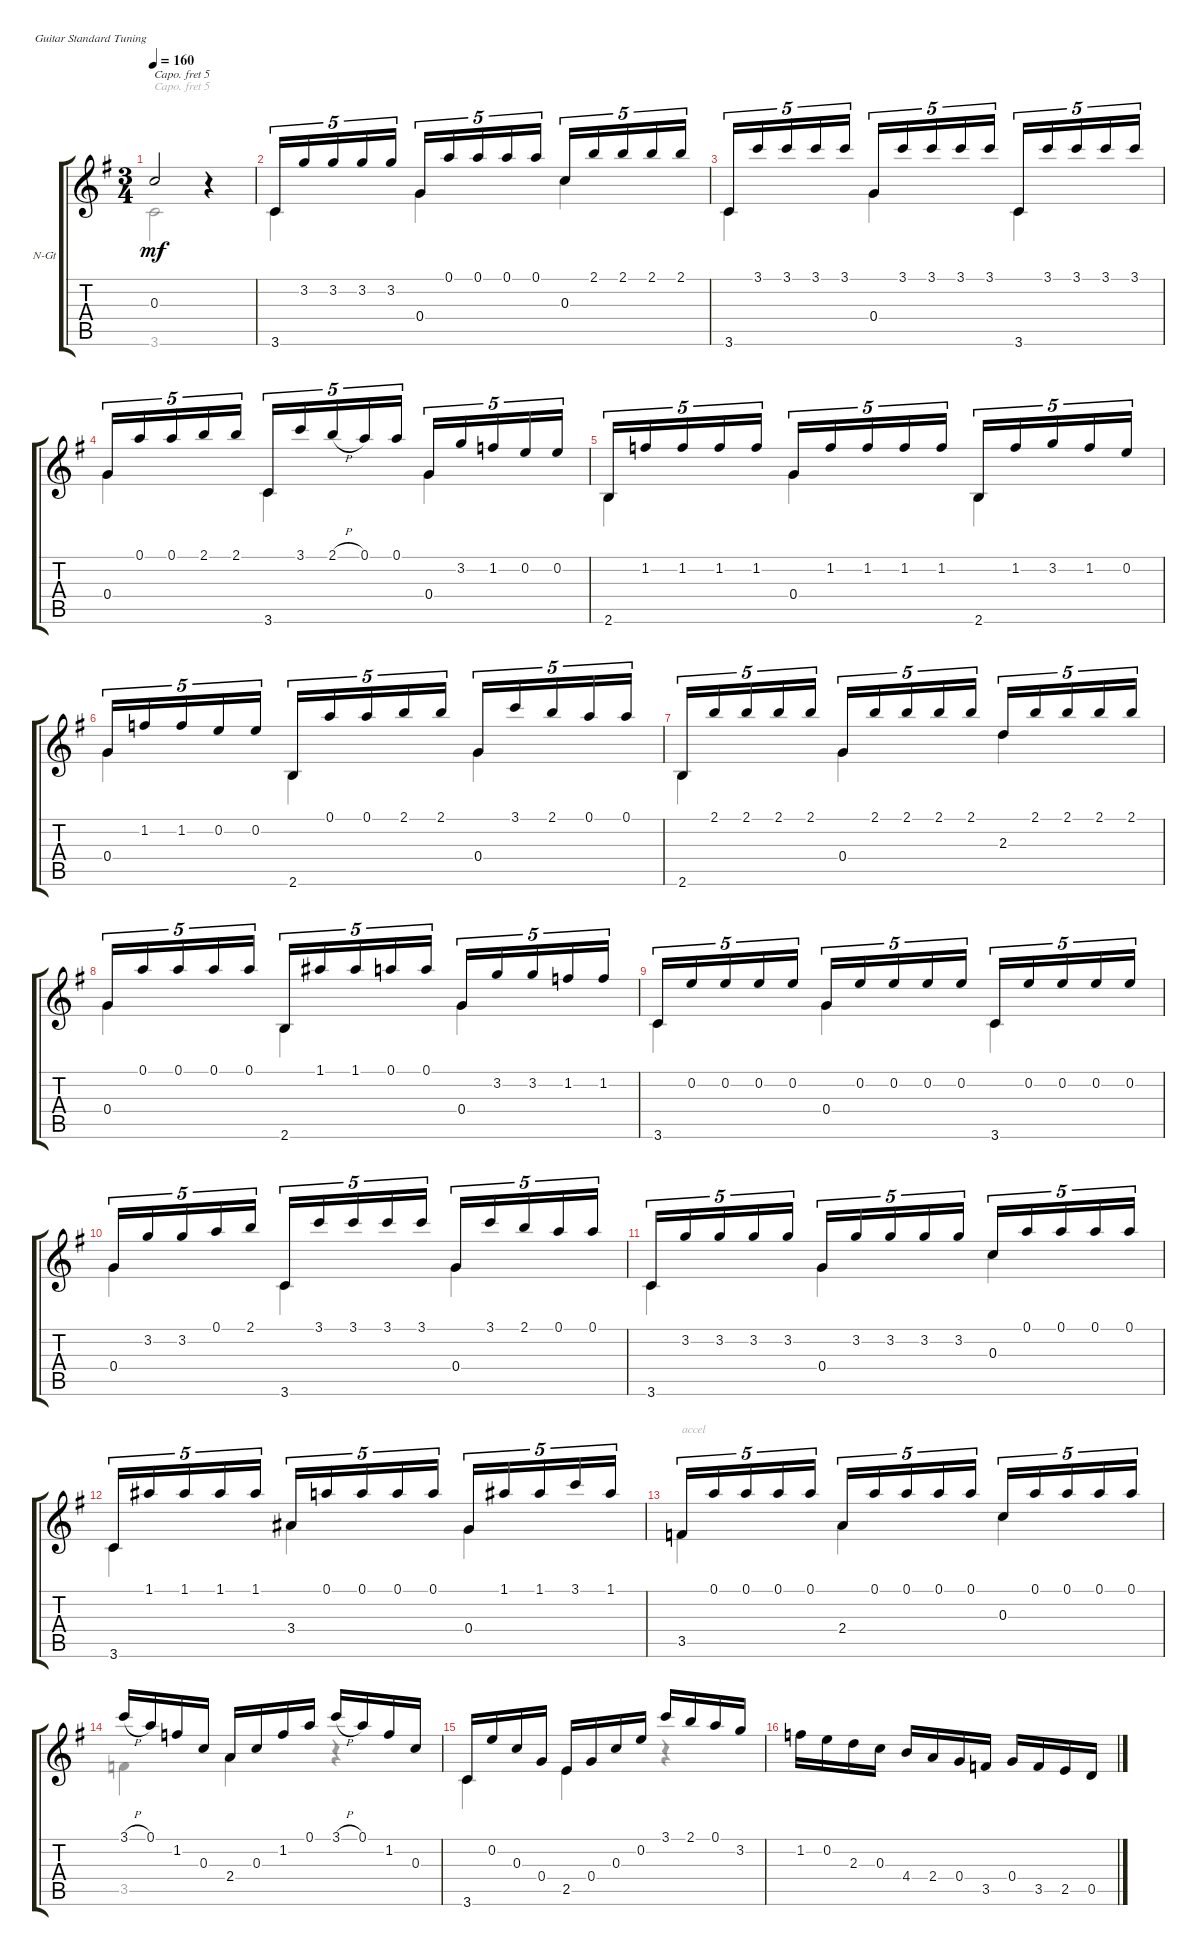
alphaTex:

\defaultSystemsLayout 4
\bracketExtendMode groupsimilarinstruments
\firstSystemTrackNameOrientation horizontal
\otherSystemsTrackNameOrientation horizontal
\track ("Nylon Guitar" "N-Gt") {instrument acousticguitarnylon}
\staff {score tabs}
\capo 5
\tuning (E4 B3 G3 D3 A2 E2)
\voice
\ts (3 4)
\tempo 160
\clef g2
\ks g
0.3.2{dy mf} r.4 |
3.6.16{tu (5 4)} 3.2.16{tu (5 4)} 3.2.16{tu (5 4)} 3.2.16{tu (5 4)} 3.2.16{tu (5 4)} 0.4.16{tu (5 4)} 0.1.16{tu (5 4)} 0.1.16{tu (5 4)} 0.1.16{tu (5 4)} 0.1.16{tu (5 4)} 0.3.16{tu (5 4)} 2.1.16{tu (5 4)} 2.1.16{tu (5 4)} 2.1.16{tu (5 4)} 2.1.16{tu (5 4)} |
3.6.16{tu (5 4)} 3.1.16{tu (5 4)} 3.1.16{tu (5 4)} 3.1.16{tu (5 4)} 3.1.16{tu (5 4)} 0.4.16{tu (5 4)} 3.1.16{tu (5 4)} 3.1.16{tu (5 4)} 3.1.16{tu (5 4)} 3.1.16{tu (5 4)} 3.6.16{tu (5 4)} 3.1.16{tu (5 4)} 3.1.16{tu (5 4)} 3.1.16{tu (5 4)} 3.1.16{tu (5 4)} |
0.4.16{tu (5 4)} 0.1.16{tu (5 4)} 0.1.16{tu (5 4)} 2.1.16{tu (5 4)} 2.1.16{tu (5 4)} 3.6.16{tu (5 4)} 3.1.16{tu (5 4)} 2.1{h}.16{tu (5 4)} 0.1.16{tu (5 4)} 0.1.16{tu (5 4)} 0.4.16{tu (5 4)} 3.2.16{tu (5 4)} 1.2.16{tu (5 4)} 0.2.16{tu (5 4)} 0.2.16{tu (5 4)} |
2.6.16{tu (5 4)} 1.2.16{tu (5 4)} 1.2.16{tu (5 4)} 1.2.16{tu (5 4)} 1.2.16{tu (5 4)} 0.4.16{tu (5 4)} 1.2.16{tu (5 4)} 1.2.16{tu (5 4)} 1.2.16{tu (5 4)} 1.2.16{tu (5 4)} 2.6.16{tu (5 4)} 1.2.16{tu (5 4)} 3.2.16{tu (5 4)} 1.2.16{tu (5 4)} 0.2.16{tu (5 4)} |
0.4.16{tu (5 4)} 1.2.16{tu (5 4)} 1.2.16{tu (5 4)} 0.2.16{tu (5 4)} 0.2.16{tu (5 4)} 2.6.16{tu (5 4)} 0.1.16{tu (5 4)} 0.1.16{tu (5 4)} 2.1.16{tu (5 4)} 2.1.16{tu (5 4)} 0.4.16{tu (5 4)} 3.1.16{tu (5 4)} 2.1.16{tu (5 4)} 0.1.16{tu (5 4)} 0.1.16{tu (5 4)} |
2.6.16{tu (5 4)} 2.1.16{tu (5 4)} 2.1.16{tu (5 4)} 2.1.16{tu (5 4)} 2.1.16{tu (5 4)} 0.4.16{tu (5 4)} 2.1.16{tu (5 4)} 2.1.16{tu (5 4)} 2.1.16{tu (5 4)} 2.1.16{tu (5 4)} 2.3.16{tu (5 4)} 2.1.16{tu (5 4)} 2.1.16{tu (5 4)} 2.1.16{tu (5 4)} 2.1.16{tu (5 4)} |
0.4.16{tu (5 4)} 0.1.16{tu (5 4)} 0.1.16{tu (5 4)} 0.1.16{tu (5 4)} 0.1.16{tu (5 4)} 2.6.16{tu (5 4)} 1.1.16{tu (5 4)} 1.1.16{tu (5 4)} 0.1.16{tu (5 4)} 0.1.16{tu (5 4)} 0.4.16{tu (5 4)} 3.2.16{tu (5 4)} 3.2.16{tu (5 4)} 1.2.16{tu (5 4)} 1.2.16{tu (5 4)} |
3.6.16{tu (5 4)} 0.2.16{tu (5 4)} 0.2.16{tu (5 4)} 0.2.16{tu (5 4)} 0.2.16{tu (5 4)} 0.4.16{tu (5 4)} 0.2.16{tu (5 4)} 0.2.16{tu (5 4)} 0.2.16{tu (5 4)} 0.2.16{tu (5 4)} 3.6.16{tu (5 4)} 0.2.16{tu (5 4)} 0.2.16{tu (5 4)} 0.2.16{tu (5 4)} 0.2.16{tu (5 4)} |
0.4.16{tu (5 4)} 3.2.16{tu (5 4)} 3.2.16{tu (5 4)} 0.1.16{tu (5 4)} 2.1.16{tu (5 4)} 3.6.16{tu (5 4)} 3.1.16{tu (5 4)} 3.1.16{tu (5 4)} 3.1.16{tu (5 4)} 3.1.16{tu (5 4)} 0.4.16{tu (5 4)} 3.1.16{tu (5 4)} 2.1.16{tu (5 4)} 0.1.16{tu (5 4)} 0.1.16{tu (5 4)} |
3.6.16{tu (5 4)} 3.2.16{tu (5 4)} 3.2.16{tu (5 4)} 3.2.16{tu (5 4)} 3.2.16{tu (5 4)} 0.4.16{tu (5 4)} 3.2.16{tu (5 4)} 3.2.16{tu (5 4)} 3.2.16{tu (5 4)} 3.2.16{tu (5 4)} 0.3.16{tu (5 4)} 0.1.16{tu (5 4)} 0.1.16{tu (5 4)} 0.1.16{tu (5 4)} 0.1.16{tu (5 4)} |
3.6.16{tu (5 4)} 1.1.16{tu (5 4)} 1.1.16{tu (5 4)} 1.1.16{tu (5 4)} 1.1.16{tu (5 4)} 3.4.16{tu (5 4)} 0.1.16{tu (5 4)} 0.1.16{tu (5 4)} 0.1.16{tu (5 4)} 0.1.16{tu (5 4)} 0.4.16{tu (5 4)} 1.1.16{tu (5 4)} 1.1.16{tu (5 4)} 3.1.16{tu (5 4)} 1.1.16{tu (5 4)} |
3.5.16{tu (5 4)} 0.1.16{tu (5 4)} 0.1.16{tu (5 4)} 0.1.16{tu (5 4)} 0.1.16{tu (5 4)} 2.4.16{tu (5 4)} 0.1.16{tu (5 4)} 0.1.16{tu (5 4)} 0.1.16{tu (5 4)} 0.1.16{tu (5 4)} 0.3.16{tu (5 4)} 0.1.16{tu (5 4)} 0.1.16{tu (5 4)} 0.1.16{tu (5 4)} 0.1.16{tu (5 4)} |
3.1{h}.16 0.1.16 1.2.16 0.3.16 2.4.16 0.3.16 1.2.16 0.1.16 3.1{h}.16 0.1.16 1.2.16 0.3.16 |
3.6.16 0.2.16 0.3.16 0.4.16 2.5.16 0.4.16 0.3.16 0.2.16 3.1.16 2.1.16 0.1.16 3.2.16 |
1.2.16 0.2.16 2.3.16 0.3.16 4.4.16 2.4.16 0.4.16 3.5.16 0.4.16 3.5.16 2.5.16 0.5.16
\voice
\clef g2
\ottava regular
\simile none
\ks g
3.6.2{dy mf} r.4 |
3.6.4 0.4.4 0.3.4 |
3.6.4 0.4.4 3.6.4 |
0.4.4 3.6.4 0.4.4 |
2.6.4 0.4.4 2.6.4 |
0.4.4 2.6.4 0.4.4 |
2.6.4 0.4.4 2.3.4 |
0.4.4 2.6.4 0.4.4 |
3.6.4 0.4.4 3.6.4 |
0.4.4 3.6.4 0.4.4 |
3.6.4 0.4.4 0.3.4 |
3.6.4 3.4.4 0.4.4 |
3.5.4{txt "accel"} 2.4.4 0.3.4 |
3.5.4 2.4.4 r.4 |
3.6.4 2.5.4 r.4 |
